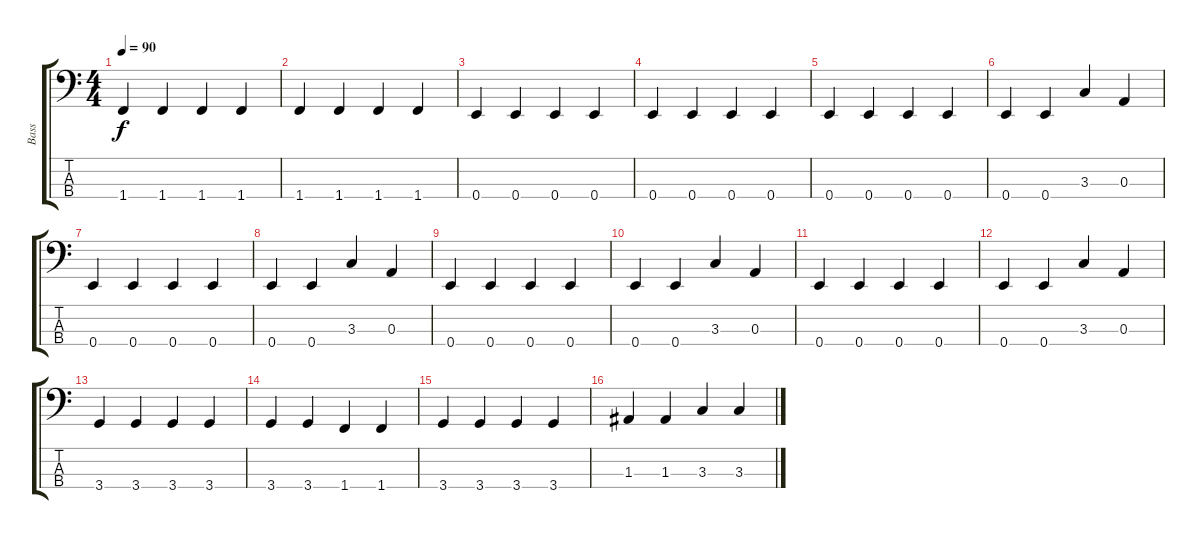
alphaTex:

\track ("Bass" "Bass") {instrument electricbassfinger}
\staff {score tabs}
\tuning (G2 D2 A1 E1) {hide}
\ts (4 4)
\tempo 90
\clef f4
\ks c
1.4.4{dy f} 1.4.4 1.4.4 1.4.4 |
1.4.4 1.4.4 1.4.4 1.4.4 |
0.4.4 0.4.4 0.4.4 0.4.4 |
0.4.4 0.4.4 0.4.4 0.4.4 |
0.4.4 0.4.4 0.4.4 0.4.4 |
0.4.4 0.4.4 3.3.4 0.3.4 |
0.4.4 0.4.4 0.4.4 0.4.4 |
0.4.4 0.4.4 3.3.4 0.3.4 |
0.4.4 0.4.4 0.4.4 0.4.4 |
0.4.4 0.4.4 3.3.4 0.3.4 |
0.4.4 0.4.4 0.4.4 0.4.4 |
0.4.4 0.4.4 3.3.4 0.3.4 |
3.4.4 3.4.4 3.4.4 3.4.4 |
3.4.4 3.4.4 1.4.4 1.4.4 |
3.4.4 3.4.4 3.4.4 3.4.4 |
1.3.4 1.3.4 3.3.4 3.3.4
